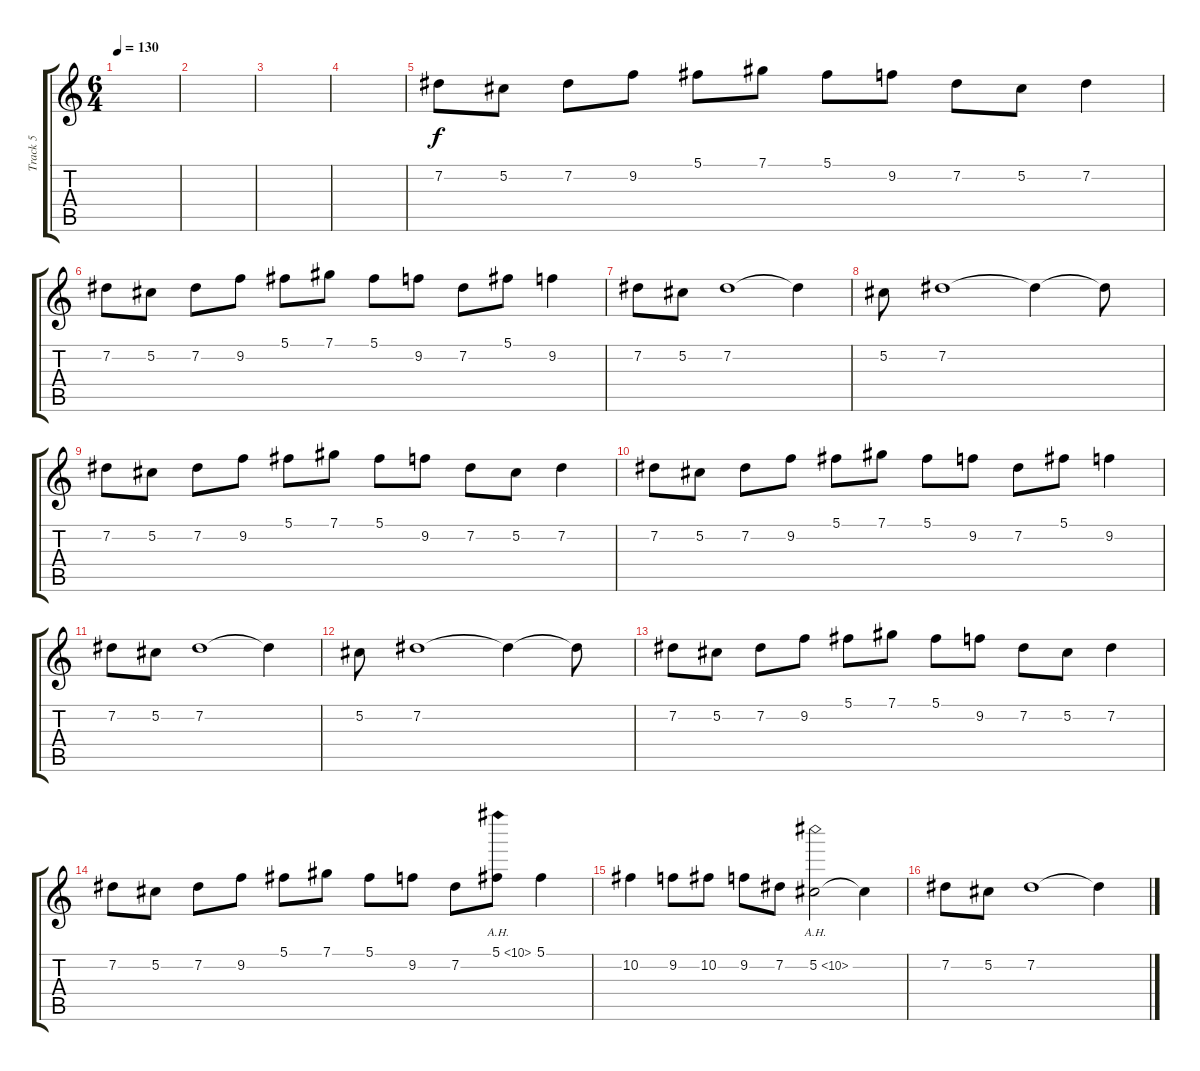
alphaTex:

\track ("Track 5" "Track 5") {instrument electricpiano1}
\staff {score tabs}
\tuning (Db5 Ab4 E4 B3 Gb3 Db3) {hide}
\ts (6 4)
\tempo 130
\clef g2
\ks c
|
|
|
|
7.2.8 5.2.8 7.2.8 9.2.8 5.1.8 7.1.8 5.1.8 9.2.8 7.2.8 5.2.8 7.2.4 |
7.2.8 5.2.8 7.2.8 9.2.8 5.1.8 7.1.8 5.1.8 9.2.8 7.2.8 5.1.8 9.2.4 |
7.2.8 5.2.8 7.2.1 7.2{t}.4 |
5.2.8 7.2.1 7.2{t}.4 7.2{t}.8 |
7.2.8 5.2.8 7.2.8 9.2.8 5.1.8 7.1.8 5.1.8 9.2.8 7.2.8 5.2.8 7.2.4 |
7.2.8 5.2.8 7.2.8 9.2.8 5.1.8 7.1.8 5.1.8 9.2.8 7.2.8 5.1.8 9.2.4 |
7.2.8 5.2.8 7.2.1 7.2{t}.4 |
5.2.8 7.2.1 7.2{t}.4 7.2{t}.8 |
7.2.8 5.2.8 7.2.8 9.2.8 5.1.8 7.1.8 5.1.8 9.2.8 7.2.8 5.2.8 7.2.4 |
7.2.8 5.2.8 7.2.8 9.2.8 5.1.8 7.1.8 5.1.8 9.2.8 7.2.8 5.1{ah 5}.8 5.1.4 |
10.2.4 9.2.8 10.2.8 9.2.8 7.2.8 5.2{ah 5}.2 5.2{t}.4 |
7.2.8 5.2.8 7.2.1 7.2{t}.4
